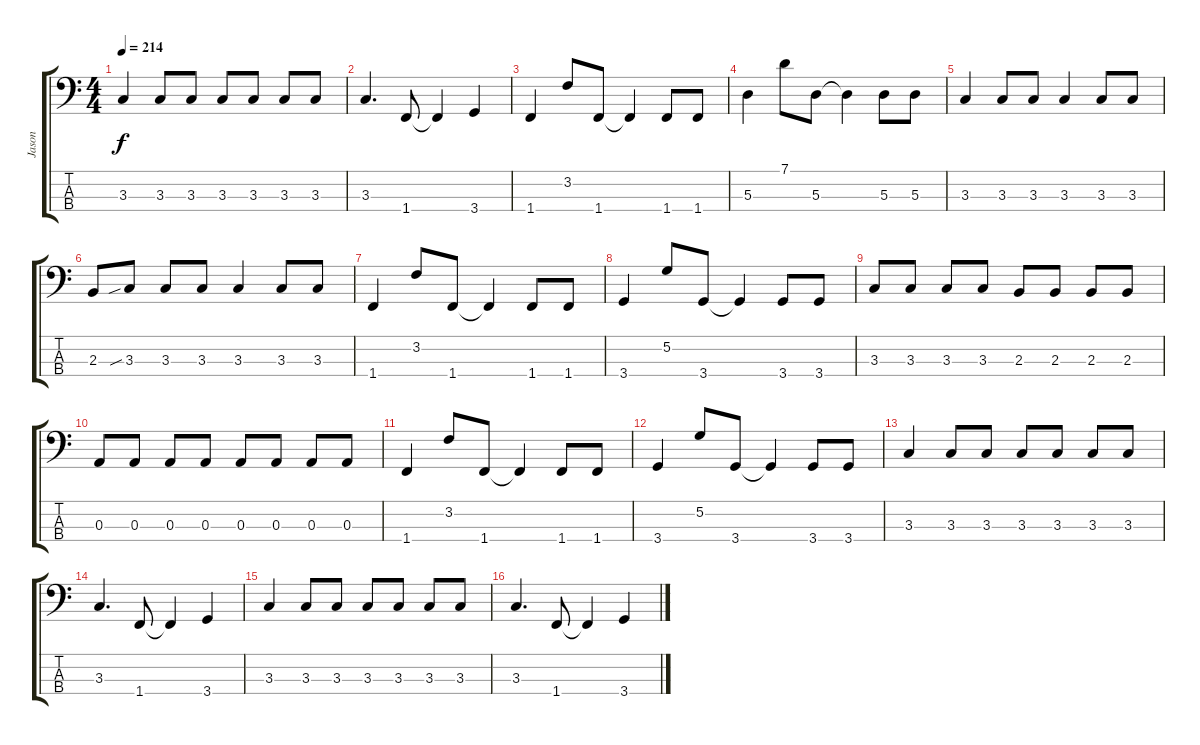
\track ("Jason" "Jason") {instrument electricbassfinger}
\staff {score tabs}
\tuning (G2 D2 A1 E1) {hide}
\ts (4 4)
\tempo 214
\clef f4
\ks c
3.3.4{dy f} 3.3.8 3.3.8 3.3.8 3.3.8 3.3.8 3.3.8 |
3.3.4{d} 1.4.8 1.4{t}.4 3.4.4 |
1.4.4 3.2.8 1.4.8 1.4{t}.4 1.4.8 1.4.8 |
5.3.4 7.1.8 5.3.8 5.3{t}.4 5.3.8 5.3.8 |
3.3.4 3.3.8 3.3.8 3.3.4 3.3.8 3.3.8 |
2.3.8 3.3{sib}.8 3.3.8 3.3.8 3.3.4 3.3.8 3.3.8 |
1.4.4 3.2.8 1.4.8 1.4{t}.4 1.4.8 1.4.8 |
3.4.4 5.2.8 3.4.8 3.4{t}.4 3.4.8 3.4.8 |
3.3.8 3.3.8 3.3.8 3.3.8 2.3.8 2.3.8 2.3.8 2.3.8 |
0.3.8 0.3.8 0.3.8 0.3.8 0.3.8 0.3.8 0.3.8 0.3.8 |
1.4.4 3.2.8 1.4.8 1.4{t}.4 1.4.8 1.4.8 |
3.4.4 5.2.8 3.4.8 3.4{t}.4 3.4.8 3.4.8 |
3.3.4 3.3.8 3.3.8 3.3.8 3.3.8 3.3.8 3.3.8 |
3.3.4{d} 1.4.8 1.4{t}.4 3.4.4 |
3.3.4 3.3.8 3.3.8 3.3.8 3.3.8 3.3.8 3.3.8 |
3.3.4{d} 1.4.8 1.4{t}.4 3.4.4
